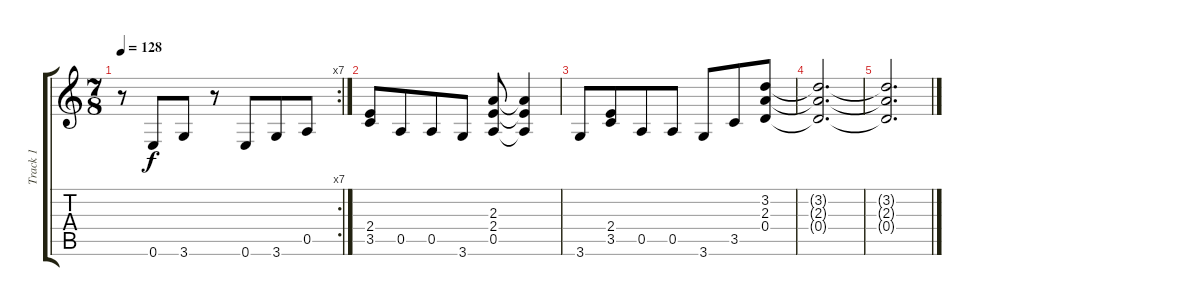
\track ("Track 1" "Track 1") {instrument acousticguitarsteel}
\staff {score tabs}
\tuning (E4 B3 G3 D3 A2 E2) {hide}
\rc 7
\ts (7 8)
\tempo 128
\clef g2
\ks c
r.8{dy f} 0.6.8 3.6.8 r.8 0.6.8 3.6.8 0.5.8 |
(2.4 3.5).8 0.5.8 0.5.8 3.6.8 (2.3 2.4 0.5).8 (2.3{t} 2.4{t} 0.5{t}).4 |
3.6.8 (2.4 3.5).8 0.5.8 0.5.8 3.6.8 3.5.8 (3.2 2.3 0.4).8 |
(3.2{t} 2.3{t} 0.4{t}).2{d} |
(3.2{t} 2.3{t} 0.4{t}).2{d}
